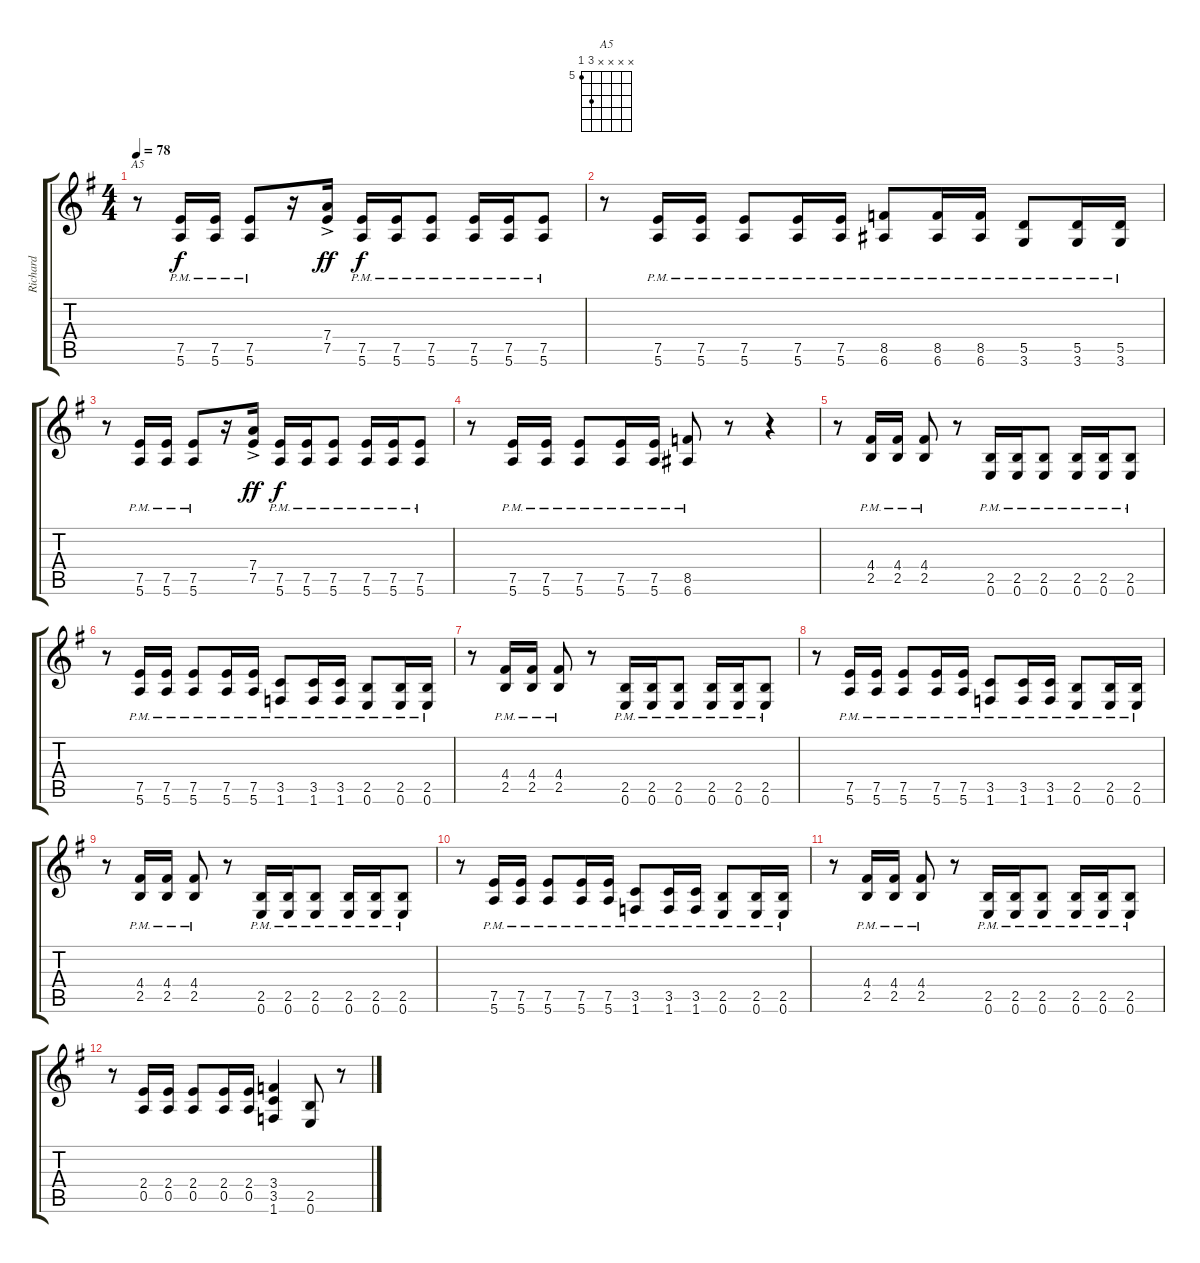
\track ("Richard" "Richard") {instrument distortionguitar}
\staff {score tabs}
\tuning (E4 B3 G3 D3 A2 E2) {hide}
\chord ("A5" x x x x 7 5) {firstfret 5}
\ts (4 4)
\tempo 78
\clef g2
\ks g
r.8{ch "A5" dy f} (7.5{pm} 5.6{pm}).16 (7.5{pm} 5.6{pm}).16 (7.5{pm} 5.6{pm}).8 r.16 (7.4{ac} 7.5{ac}).16{dy ff} (7.5{pm} 5.6{pm}).16{dy f} (7.5{pm} 5.6{pm}).16 (7.5{pm} 5.6{pm}).8 (7.5{pm} 5.6{pm}).16 (7.5{pm} 5.6{pm}).16 (7.5{pm} 5.6{pm}).8 |
r.8 (7.5{pm} 5.6{pm}).16 (7.5{pm} 5.6{pm}).16 (7.5{pm} 5.6{pm}).8 (7.5{pm} 5.6{pm}).16 (7.5{pm} 5.6{pm}).16 (8.5{pm} 6.6{pm}).8 (8.5{pm} 6.6{pm}).16 (8.5{pm} 6.6{pm}).16 (5.5{pm} 3.6{pm}).8 (5.5{pm} 3.6{pm}).16 (5.5{pm} 3.6{pm}).16 |
r.8 (7.5{pm} 5.6{pm}).16 (7.5{pm} 5.6{pm}).16 (7.5{pm} 5.6{pm}).8 r.16 (7.4{ac} 7.5{ac}).16{dy ff} (7.5{pm} 5.6{pm}).16{dy f} (7.5{pm} 5.6{pm}).16 (7.5{pm} 5.6{pm}).8 (7.5{pm} 5.6{pm}).16 (7.5{pm} 5.6{pm}).16 (7.5{pm} 5.6{pm}).8 |
r.8 (7.5{pm} 5.6{pm}).16 (7.5{pm} 5.6{pm}).16 (7.5{pm} 5.6{pm}).8 (7.5{pm} 5.6{pm}).16 (7.5{pm} 5.6{pm}).16 (8.5{pm} 6.6{pm}).8 r.8 r.4 |
r.8 (4.4{pm} 2.5{pm}).16 (4.4{pm} 2.5{pm}).16 (4.4{pm} 2.5{pm}).8 r.8 (2.5{pm} 0.6{pm}).16 (2.5{pm} 0.6{pm}).16 (2.5{pm} 0.6{pm}).8 (2.5{pm} 0.6{pm}).16 (2.5{pm} 0.6{pm}).16 (2.5{pm} 0.6{pm}).8 |
r.8 (7.5{pm} 5.6{pm}).16 (7.5{pm} 5.6{pm}).16 (7.5{pm} 5.6{pm}).8 (7.5{pm} 5.6{pm}).16 (7.5{pm} 5.6{pm}).16 (3.5{pm} 1.6{pm}).8 (3.5{pm} 1.6{pm}).16 (3.5{pm} 1.6{pm}).16 (2.5{pm} 0.6{pm}).8 (2.5{pm} 0.6{pm}).16 (2.5{pm} 0.6{pm}).16 |
r.8 (4.4{pm} 2.5{pm}).16 (4.4{pm} 2.5{pm}).16 (4.4{pm} 2.5{pm}).8 r.8 (2.5{pm} 0.6{pm}).16 (2.5{pm} 0.6{pm}).16 (2.5{pm} 0.6{pm}).8 (2.5{pm} 0.6{pm}).16 (2.5{pm} 0.6{pm}).16 (2.5{pm} 0.6{pm}).8 |
r.8 (7.5{pm} 5.6{pm}).16 (7.5{pm} 5.6{pm}).16 (7.5{pm} 5.6{pm}).8 (7.5{pm} 5.6{pm}).16 (7.5{pm} 5.6{pm}).16 (3.5{pm} 1.6{pm}).8 (3.5{pm} 1.6{pm}).16 (3.5{pm} 1.6{pm}).16 (2.5{pm} 0.6{pm}).8 (2.5{pm} 0.6{pm}).16 (2.5{pm} 0.6{pm}).16 |
r.8 (4.4{pm} 2.5{pm}).16 (4.4{pm} 2.5{pm}).16 (4.4{pm} 2.5{pm}).8 r.8 (2.5{pm} 0.6{pm}).16 (2.5{pm} 0.6{pm}).16 (2.5{pm} 0.6{pm}).8 (2.5{pm} 0.6{pm}).16 (2.5{pm} 0.6{pm}).16 (2.5{pm} 0.6{pm}).8 |
r.8 (7.5{pm} 5.6{pm}).16 (7.5{pm} 5.6{pm}).16 (7.5{pm} 5.6{pm}).8 (7.5{pm} 5.6{pm}).16 (7.5{pm} 5.6{pm}).16 (3.5{pm} 1.6{pm}).8 (3.5{pm} 1.6{pm}).16 (3.5{pm} 1.6{pm}).16 (2.5{pm} 0.6{pm}).8 (2.5{pm} 0.6{pm}).16 (2.5{pm} 0.6{pm}).16 |
r.8 (4.4{pm} 2.5{pm}).16 (4.4{pm} 2.5{pm}).16 (4.4{pm} 2.5{pm}).8 r.8 (2.5{pm} 0.6{pm}).16 (2.5{pm} 0.6{pm}).16 (2.5{pm} 0.6{pm}).8 (2.5{pm} 0.6{pm}).16 (2.5{pm} 0.6{pm}).16 (2.5{pm} 0.6{pm}).8 |
r.8 (2.4 0.5).16 (2.4 0.5).16 (2.4 0.5).8 (2.4 0.5).16 (2.4 0.5).16 (3.4 3.5 1.6).4 (2.5 0.6).8 r.8
